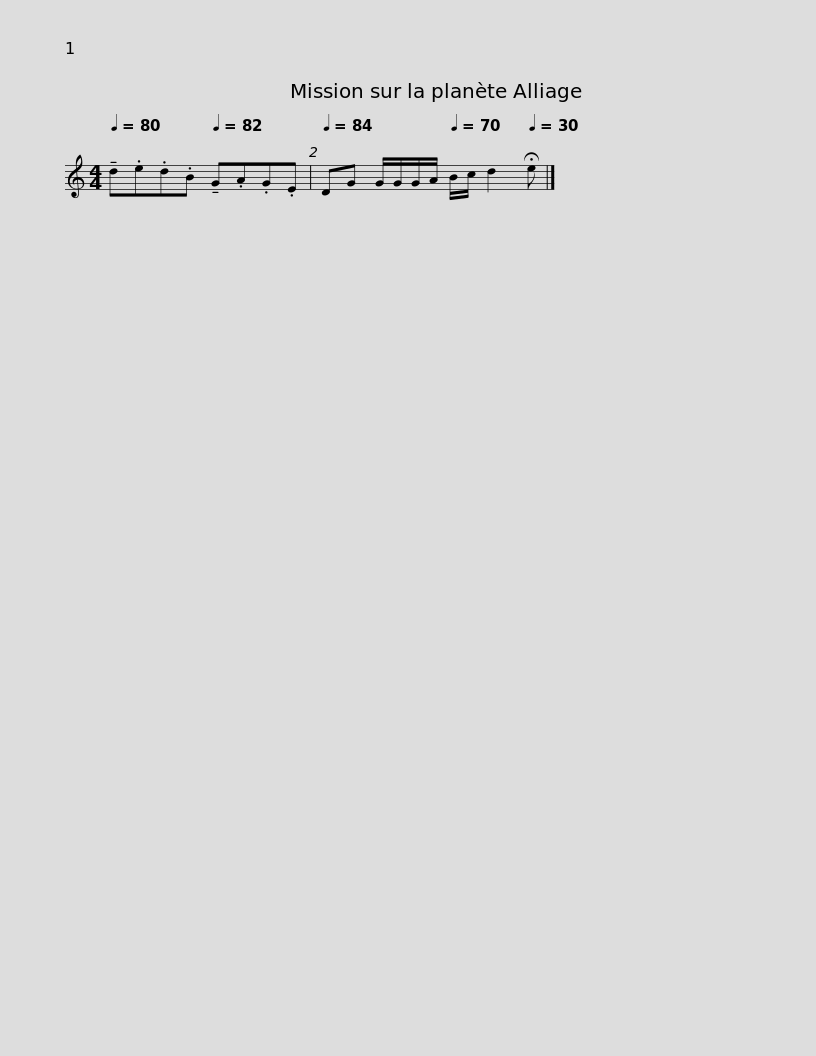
X:1
L:1/8
Q:1/4=80
M:4/4
I:linebreak $
K:C
V:1 treble
V:1
 !tenuto!d.e.d.B[Q:1/4=82] !tenuto!G.A.G.E |[Q:1/4=84] DG G/G/G/A/[Q:1/4=70] B/c/ d2[Q:1/4=30] !fermata!e |] %2
